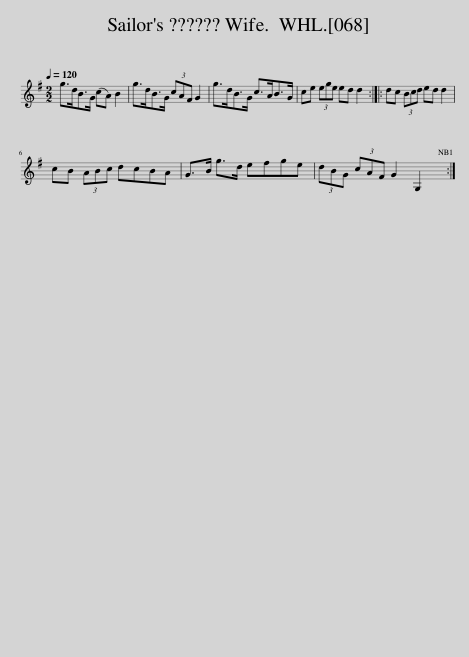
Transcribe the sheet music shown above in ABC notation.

X:1
L:1/8
Q:1/4=120
M:2/2
I:linebreak $
K:G
V:1 treble
V:1
 g>dB>G (cA) B2 | g>dB>G (3cAF G2 | g>dB>G c>AB>G | ce (3ege ed d2 :: dc (3Bcd ed d2 |$ %5
 cB (3ABc dcBA | G>B g>d efge | (3dBG (3cAF G2 G,2 :| %8
